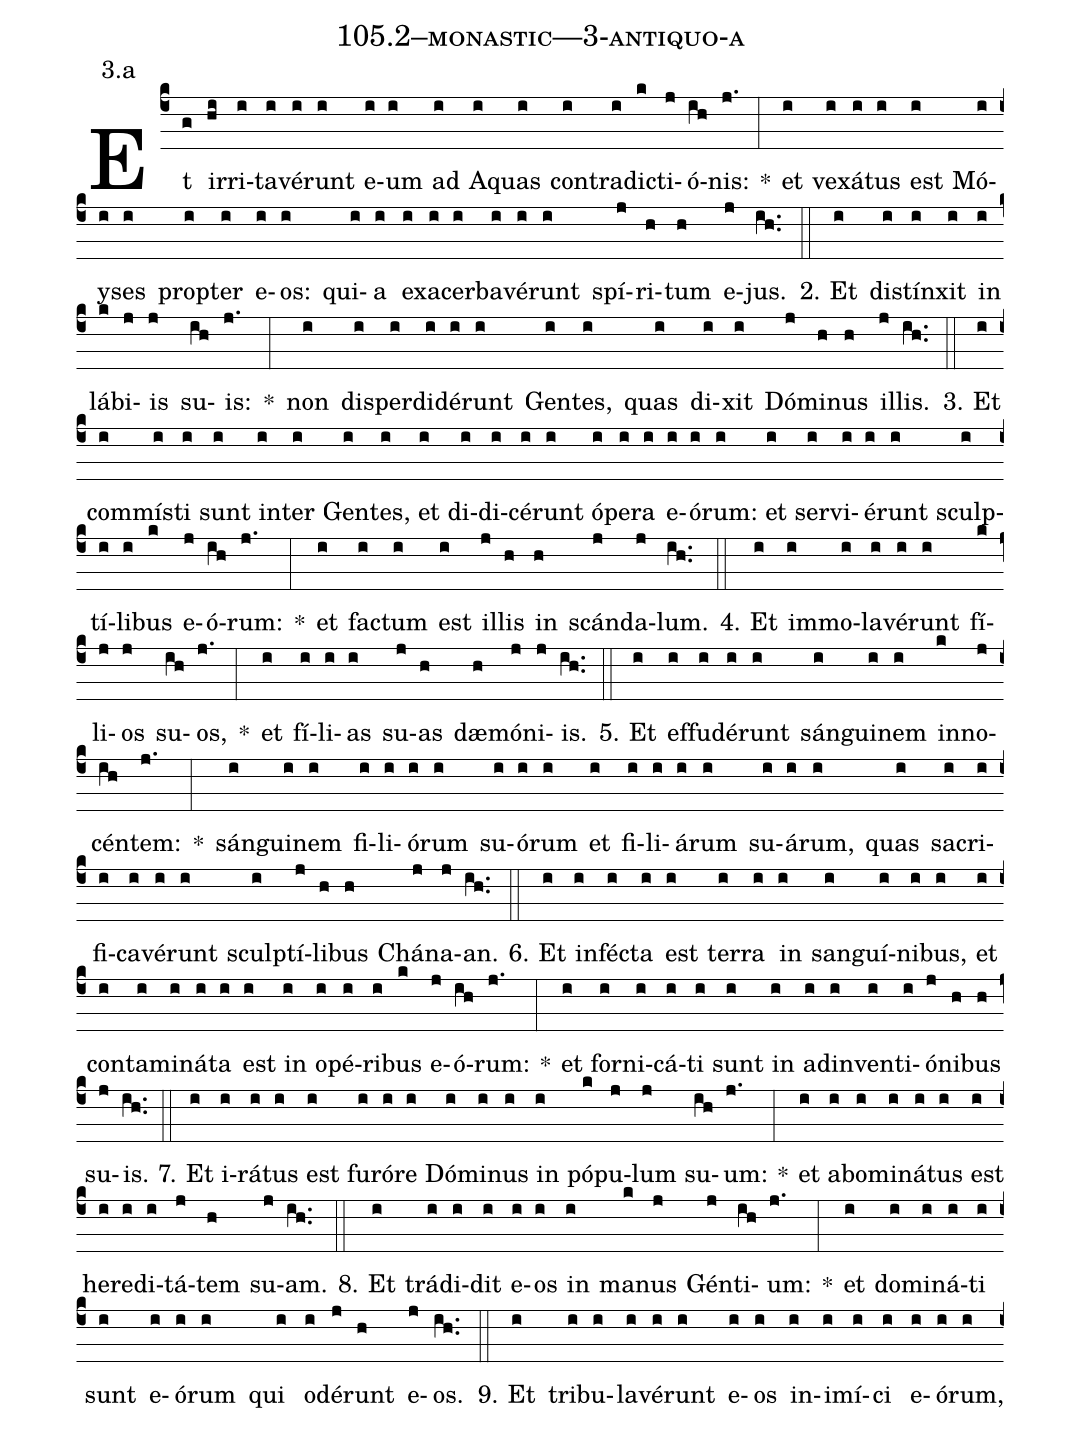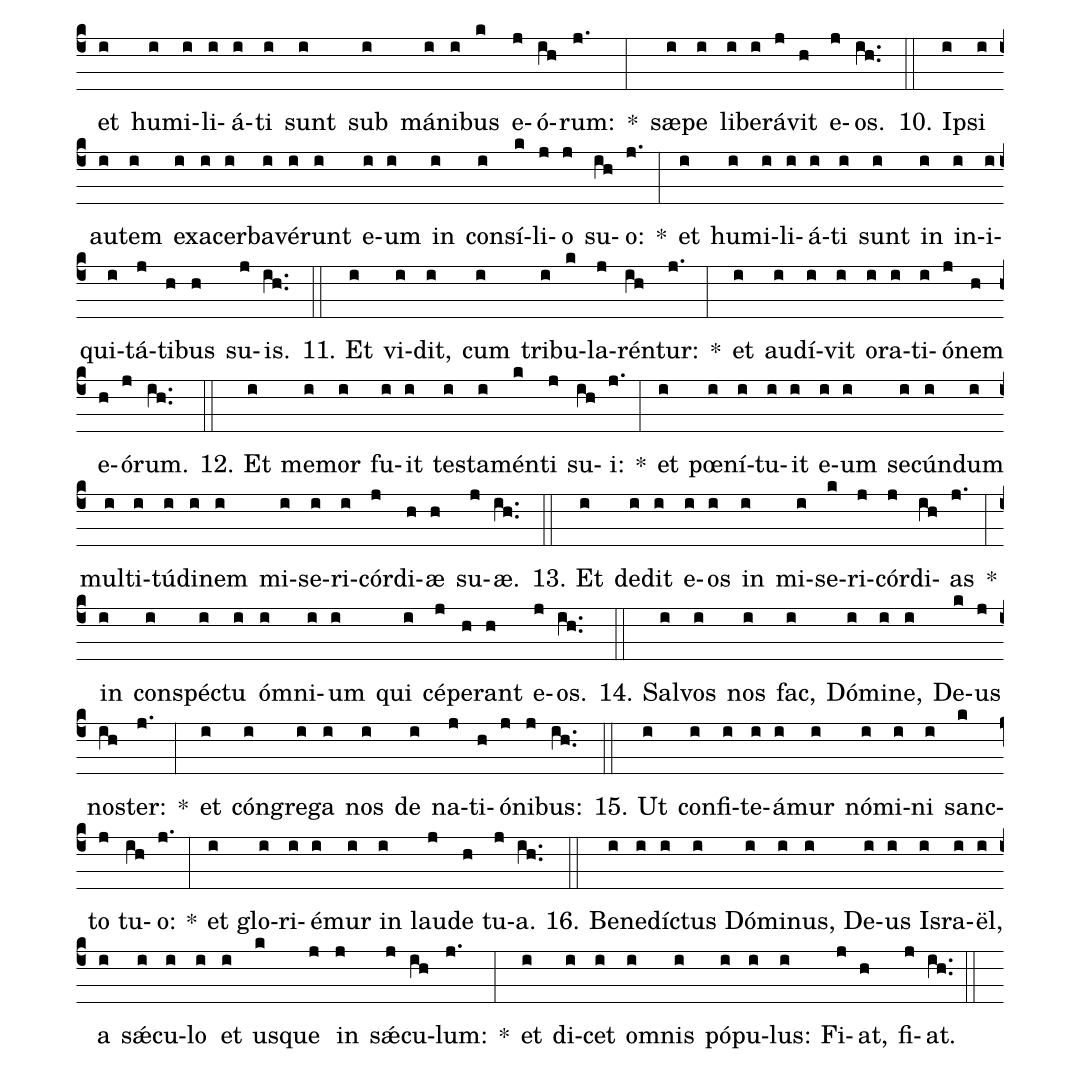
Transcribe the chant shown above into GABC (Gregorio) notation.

name: 105.2--monastic---3-antiquo-a;
annotation: 3.a;
%%
(c4)Et(g) ir(hi)ri(i)ta(i)vé(i)runt(i) e(i)um(i) ad(i) A(i)quas(i) con(i)tra(i)dic(k)ti(j)ó(ih)nis:(j.) *(:) et(i) ve(i)xá(i)tus(i) est(i) Mó(i)y(i)ses(i) prop(i)ter(i) e(i)os:(i) qui(i)a(i) ex(i)a(i)cer(i)ba(i)vé(i)runt(i) spí(j)ri(h)tum(h) e(j)jus.(ih..) (::)
2. Et(i) di(i)stín(i)xit(i) in(i) lá(k)bi(j)is(j) su(ih)is:(j.) *(:) non(i) dis(i)per(i)di(i)dé(i)runt(i) Gen(i)tes,(i) quas(i) di(i)xit(i) Dó(j)mi(h)nus(h) il(j)lis.(ih..) (::)
3. Et(i) com(i)mís(i)ti(i) sunt(i) in(i)ter(i) Gen(i)tes,(i) et(i) di(i)di(i)cé(i)runt(i) ó(i)pe(i)ra(i) e(i)ó(i)rum:(i) et(i) ser(i)vi(i)é(i)runt(i) sculp(i)tí(i)li(i)bus(k) e(j)ó(ih)rum:(j.) *(:) et(i) fac(i)tum(i) est(i) il(j)lis(h) in(h) scán(j)da(j)lum.(ih..) (::)
4. Et(i) im(i)mo(i)la(i)vé(i)runt(i) fí(k)li(j)os(j) su(ih)os,(j.) *(:) et(i) fí(i)li(i)as(i) su(j)as(h) dæ(h)mó(j)ni(j)is.(ih..) (::)
5. Et(i) ef(i)fu(i)dé(i)runt(i) sán(i)gui(i)nem(i) in(k)no(j)cén(ih)tem:(j.) *(:) sán(i)gui(i)nem(i) fi(i)li(i)ó(i)rum(i) su(i)ó(i)rum(i) et(i) fi(i)li(i)á(i)rum(i) su(i)á(i)rum,(i) quas(i) sa(i)cri(i)fi(i)ca(i)vé(i)runt(i) sculp(i)tí(j)li(h)bus(h) Chá(j)na(j)an.(ih..) (::)
6. Et(i) in(i)féc(i)ta(i) est(i) ter(i)ra(i) in(i) san(i)guí(i)ni(i)bus,(i) et(i) con(i)ta(i)mi(i)ná(i)ta(i) est(i) in(i) o(i)pé(i)ri(i)bus(k) e(j)ó(ih)rum:(j.) *(:) et(i) for(i)ni(i)cá(i)ti(i) sunt(i) in(i) ad(i)in(i)ven(i)ti(i)ó(j)ni(h)bus(h) su(j)is.(ih..) (::)
7. Et(i) i(i)rá(i)tus(i) est(i) fu(i)ró(i)re(i) Dó(i)mi(i)nus(i) in(i) pó(k)pu(j)lum(j) su(ih)um:(j.) *(:) et(i) ab(i)o(i)mi(i)ná(i)tus(i) est(i) he(i)re(i)di(i)tá(j)tem(h) su(j)am.(ih..) (::)
8. Et(i) trá(i)di(i)dit(i) e(i)os(i) in(i) ma(k)nus(j) Gén(j)ti(ih)um:(j.) *(:) et(i) do(i)mi(i)ná(i)ti(i) sunt(i) e(i)ó(i)rum(i) qui(i) o(i)dé(j)runt(h) e(j)os.(ih..) (::)
9. Et(i) tri(i)bu(i)la(i)vé(i)runt(i) e(i)os(i) in(i)i(i)mí(i)ci(i) e(i)ó(i)rum,(i) et(i) hu(i)mi(i)li(i)á(i)ti(i) sunt(i) sub(i) má(i)ni(i)bus(k) e(j)ó(ih)rum:(j.) *(:) sæ(i)pe(i) li(i)be(i)rá(j)vit(h) e(j)os.(ih..) (::)
10. Ip(i)si(i) au(i)tem(i) ex(i)a(i)cer(i)ba(i)vé(i)runt(i) e(i)um(i) in(i) con(i)sí(k)li(j)o(j) su(ih)o:(j.) *(:) et(i) hu(i)mi(i)li(i)á(i)ti(i) sunt(i) in(i) in(i)i(i)qui(i)tá(j)ti(h)bus(h) su(j)is.(ih..) (::)
11. Et(i) vi(i)dit,(i) cum(i) tri(i)bu(k)la(j)rén(ih)tur:(j.) *(:) et(i) au(i)dí(i)vit(i) o(i)ra(i)ti(i)ó(j)nem(h) e(h)ó(j)rum.(ih..) (::)
12. Et(i) me(i)mor(i) fu(i)it(i) tes(i)ta(i)mén(k)ti(j) su(ih)i:(j.) *(:) et(i) pœ(i)ní(i)tu(i)it(i) e(i)um(i) se(i)cún(i)dum(i) mul(i)ti(i)tú(i)di(i)nem(i) mi(i)se(i)ri(i)cór(j)di(h)æ(h) su(j)æ.(ih..) (::)
13. Et(i) de(i)dit(i) e(i)os(i) in(i) mi(i)se(k)ri(j)cór(j)di(ih)as(j.) *(:) in(i) con(i)spéc(i)tu(i) óm(i)ni(i)um(i) qui(i) cé(j)pe(h)rant(h) e(j)os.(ih..) (::)
14. Sal(i)vos(i) nos(i) fac,(i) Dó(i)mi(i)ne,(i) De(k)us(j) nos(ih)ter:(j.) *(:) et(i) cón(i)gre(i)ga(i) nos(i) de(i) na(j)ti(h)ó(j)ni(j)bus:(ih..) (::)
15. Ut(i) con(i)fi(i)te(i)á(i)mur(i) nó(i)mi(i)ni(i) sanc(k)to(j) tu(ih)o:(j.) *(:) et(i) glo(i)ri(i)é(i)mur(i) in(i) lau(j)de(h) tu(j)a.(ih..) (::)
16. Be(i)ne(i)díc(i)tus(i) Dó(i)mi(i)nus,(i) De(i)us(i) Is(i)ra(i)ël,(i) a(i) sǽ(i)cu(i)lo(i) et(i) us(k)que(j) in(j) sǽ(j)cu(ih)lum:(j.) *(:) et(i) di(i)cet(i) om(i)nis(i) pó(i)pu(i)lus:(i) Fi(j)at,(h) fi(j)at.(ih..) (::)
